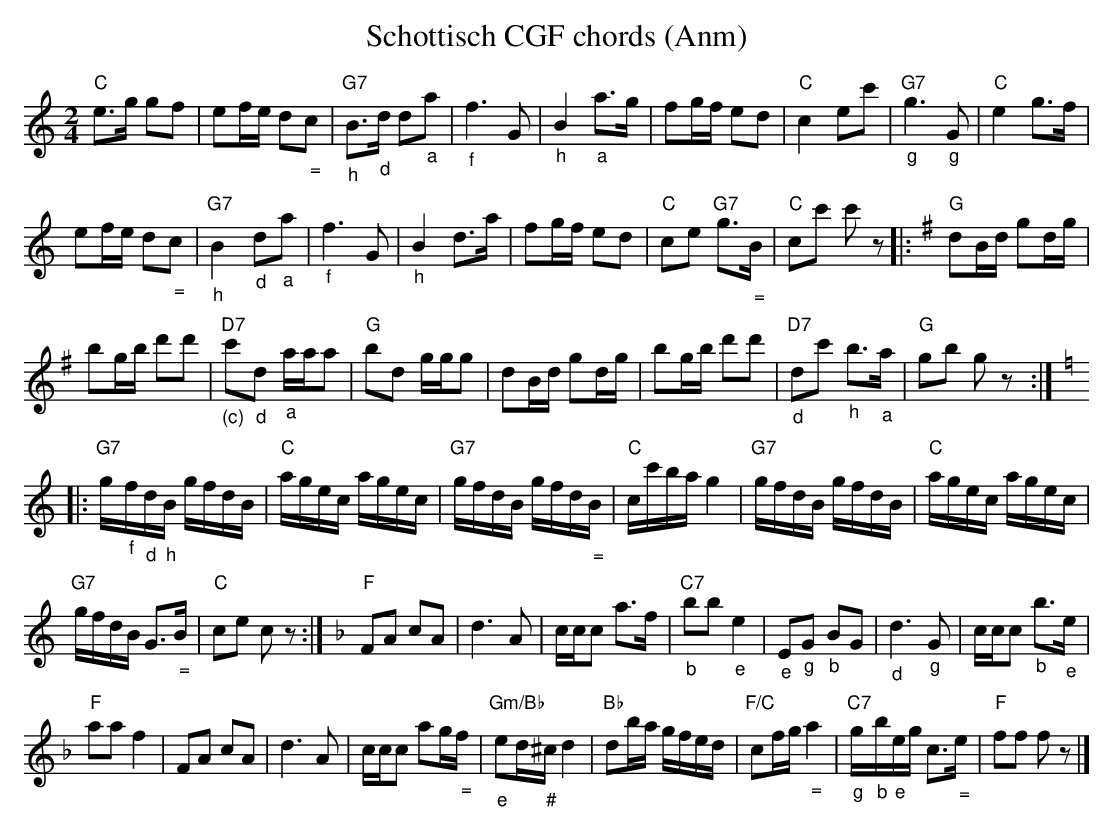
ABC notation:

X:1
T: Schottisch CGF chords (Anm)
M:2/4
L:1/8
K:C %%MIDI gchordon
"C"e>g gf | ef/e/ d"_ ="c | "G7""_h"B>"_d"d d"_a"a | "_f"f3G | "_h"B2 "_a"a>g | fg/f/ ed | "C"c2 ec' | \
"G7""_g"g3"_g"G | "C"e2g>f |
 ef/e/ d"_ ="c | "G7""_h"B2"_d"d"_a"a | "_f"f3G | "_h"B2d>a | fg/f/ ed | \
"C"ce "G7"g>"_ ="B | "C"cc' c'z |: [K:G] [L:1/16] "G"d2Bd g2dg |
 b2gb d'2d'2 | "D7""_(c)"c'2"_d"d2 "_a"aaa2 | "G"b2d2 ggg2 | d2Bd g2dg | \
b2gb d'2d'2 | "D7""_d"d2c'2 "_h"b3"_a"a | "G"g2b2 g2z2 :: [K:C]
 "G7"g"_f"f"_d"d"_h"B gfdB | "C"agec agec | "G7"gfdB gfd"_ ="B | \
"C"cc'ba g4 | "G7"gfdB gfdB | "C"agec agec |
 "G7"gfdB G3"_ ="B | "C"c2e2 c2z2 :| [K:F] [L:1/8] "F"FA cA | d3A | \
c/c/c a>f | "C7""_b"bb "_e"e2 | "_e"E"_g"G "_b"BG | "_d"d3"_g"G | c/c/c "_b"b>"_e"e |
 "F"aaf2 | FA cA | d3A | \
c/c/c ag/"_ ="f/ | "Gm/Bb""_e"ed/"_#"^c/d2 | "Bb"db/a/ g/f/e/d/ | "F/C"cf/g/"_ ="a2 | "C7""_g"g/"_b"b/"_e"e/g/ c>"_ ="e | "F"ff fz |]
